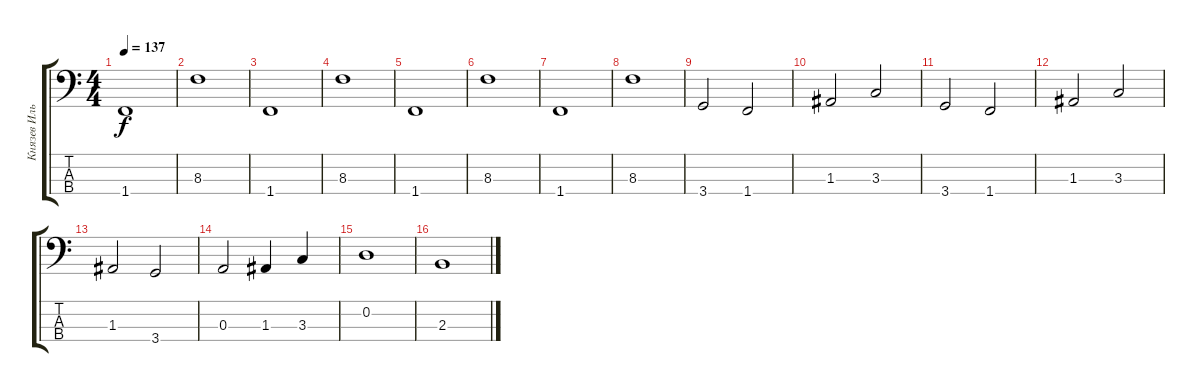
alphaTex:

\track ("Князев Илья" "Князев Иль") {instrument electricbasspick}
\staff {score tabs}
\tuning (G2 D2 A1 E1) {hide}
\ts (4 4)
\tempo 137
\clef f4
\ks c
1.4.1{dy f} |
8.3.1 |
1.4.1 |
8.3.1 |
1.4.1 |
8.3.1 |
1.4.1 |
8.3.1 |
3.4.2 1.4.2 |
1.3.2 3.3.2 |
3.4.2 1.4.2 |
1.3.2 3.3.2 |
1.3.2 3.4.2 |
0.3.2 1.3.4 3.3.4 |
0.2.1 |
2.3.1
